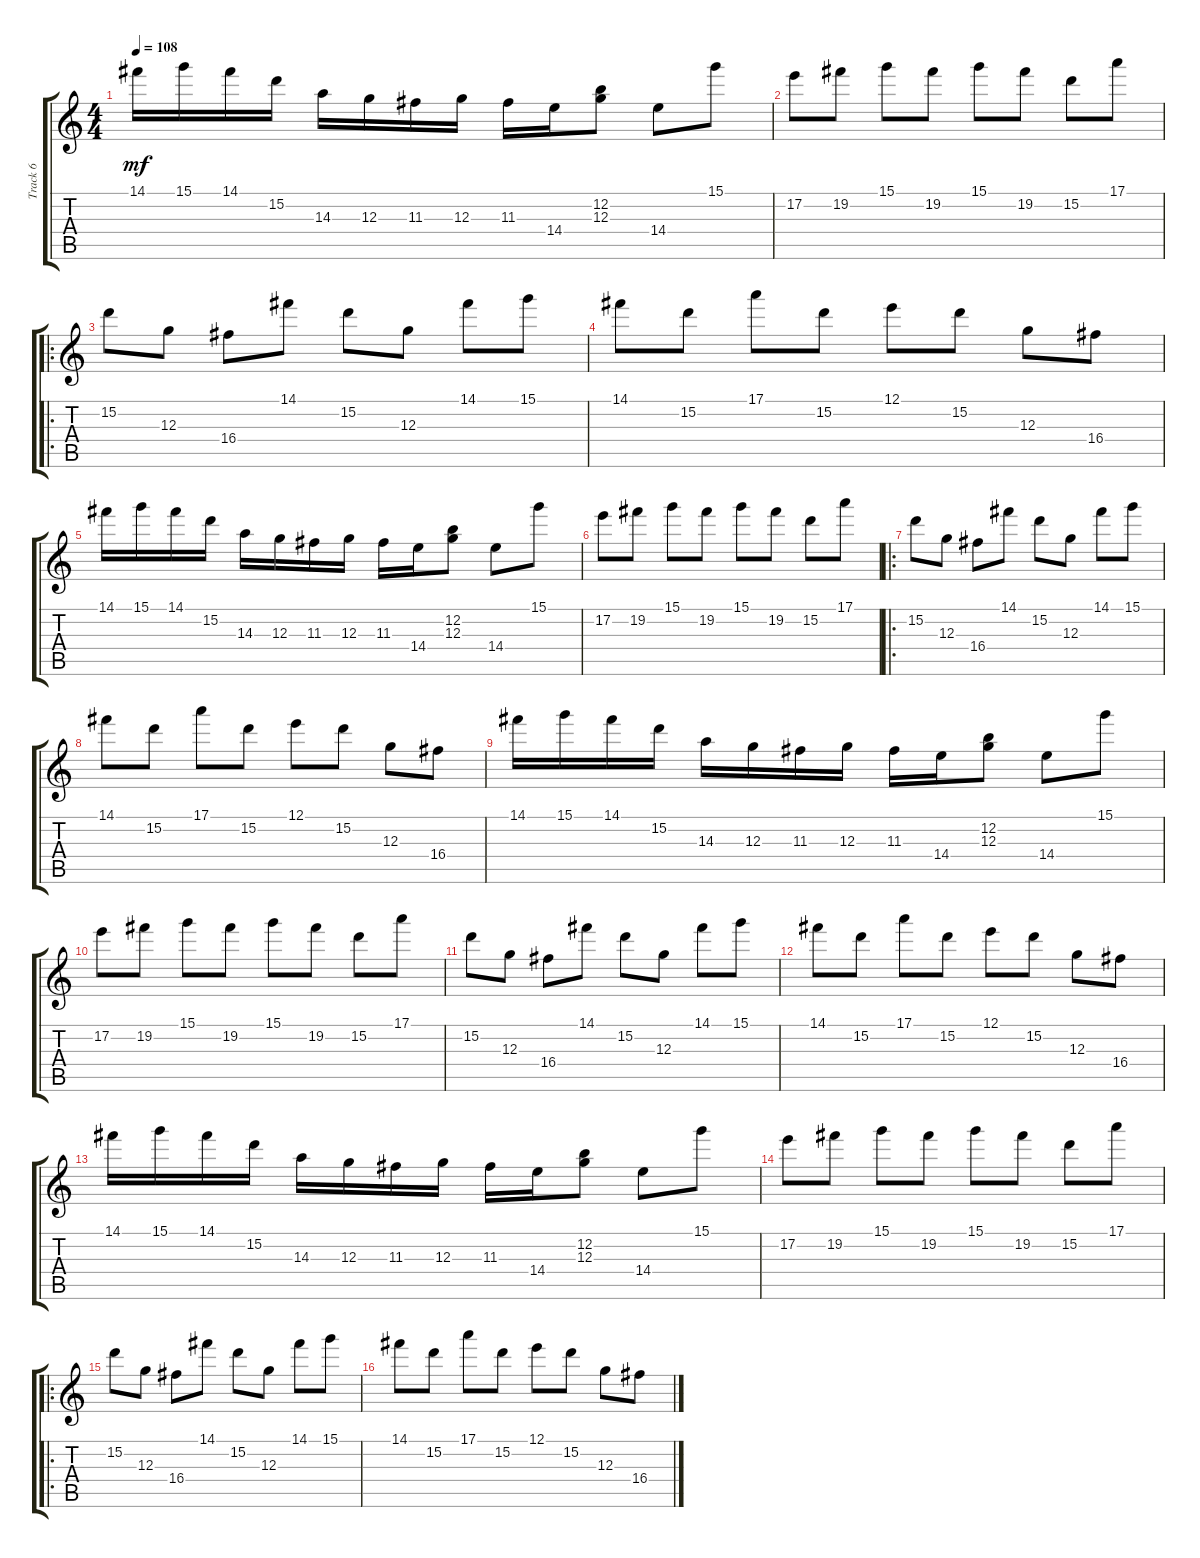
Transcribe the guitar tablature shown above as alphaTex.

\track ("Track 6" "Track 6") {instrument distortionguitar}
\staff {score tabs}
\tuning (E4 B3 G3 D3 A2 D2) {hide}
\ts (4 4)
\tempo 108
\clef g2
\ks c
14.1.16{dy mf} 15.1.16 14.1.16 15.2.16 14.3.16 12.3.16 11.3.16 12.3.16 11.3.16 14.4.16 (12.2 12.3).8 14.4.8 15.1.8 |
17.2.8 19.2.8 15.1.8 19.2.8 15.1.8 19.2.8 15.2.8 17.1.8 |
\ro
15.2.8 12.3.8 16.4.8 14.1.8 15.2.8 12.3.8 14.1.8 15.1.8 |
14.1.8 15.2.8 17.1.8 15.2.8 12.1.8 15.2.8 12.3.8 16.4.8 |
14.1.16 15.1.16 14.1.16 15.2.16 14.3.16 12.3.16 11.3.16 12.3.16 11.3.16 14.4.16 (12.2 12.3).8 14.4.8 15.1.8 |
17.2.8 19.2.8 15.1.8 19.2.8 15.1.8 19.2.8 15.2.8 17.1.8 |
\ro
15.2.8 12.3.8 16.4.8 14.1.8 15.2.8 12.3.8 14.1.8 15.1.8 |
14.1.8 15.2.8 17.1.8 15.2.8 12.1.8 15.2.8 12.3.8 16.4.8 |
14.1.16 15.1.16 14.1.16 15.2.16 14.3.16 12.3.16 11.3.16 12.3.16 11.3.16 14.4.16 (12.2 12.3).8 14.4.8 15.1.8 |
17.2.8 19.2.8 15.1.8 19.2.8 15.1.8 19.2.8 15.2.8 17.1.8 |
15.2.8 12.3.8 16.4.8 14.1.8 15.2.8 12.3.8 14.1.8 15.1.8 |
14.1.8 15.2.8 17.1.8 15.2.8 12.1.8 15.2.8 12.3.8 16.4.8 |
14.1.16 15.1.16 14.1.16 15.2.16 14.3.16 12.3.16 11.3.16 12.3.16 11.3.16 14.4.16 (12.2 12.3).8 14.4.8 15.1.8 |
17.2.8 19.2.8 15.1.8 19.2.8 15.1.8 19.2.8 15.2.8 17.1.8 |
\ro
15.2.8 12.3.8 16.4.8 14.1.8 15.2.8 12.3.8 14.1.8 15.1.8 |
14.1.8 15.2.8 17.1.8 15.2.8 12.1.8 15.2.8 12.3.8 16.4.8
